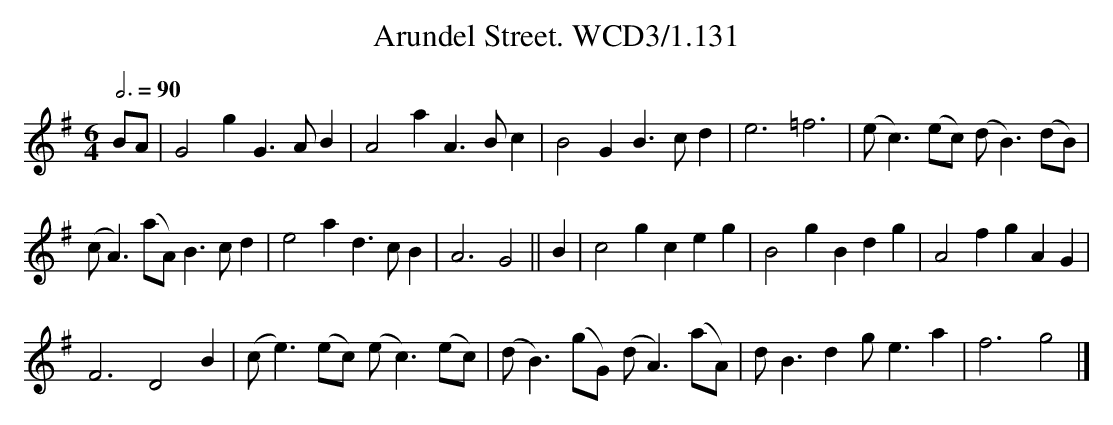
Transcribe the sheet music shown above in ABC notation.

X:1
T:Arundel Street. WCD3/1.131
M:6/4
L:1/8
Q:3/4=90
K:G
BA|G4g2 G3AB2|A4a2 A3Bc2|\
B4G2 B3cd2|e6=f6|(ec3)(ec) (dB3)(dB)|
(cA3)(aA) B3cd2|e4a2 d3cB2|A6G4||\
B2|c4g2 c2e2g2|B4g2 B2d2g2|A4f2 g2A2G2|
F6 D4B2|(ce3)(ec) (ec3)(ec)|\
(dB3)(gG) (dA3)(aA)|dB3d2 ge3a2|f6g4|]
